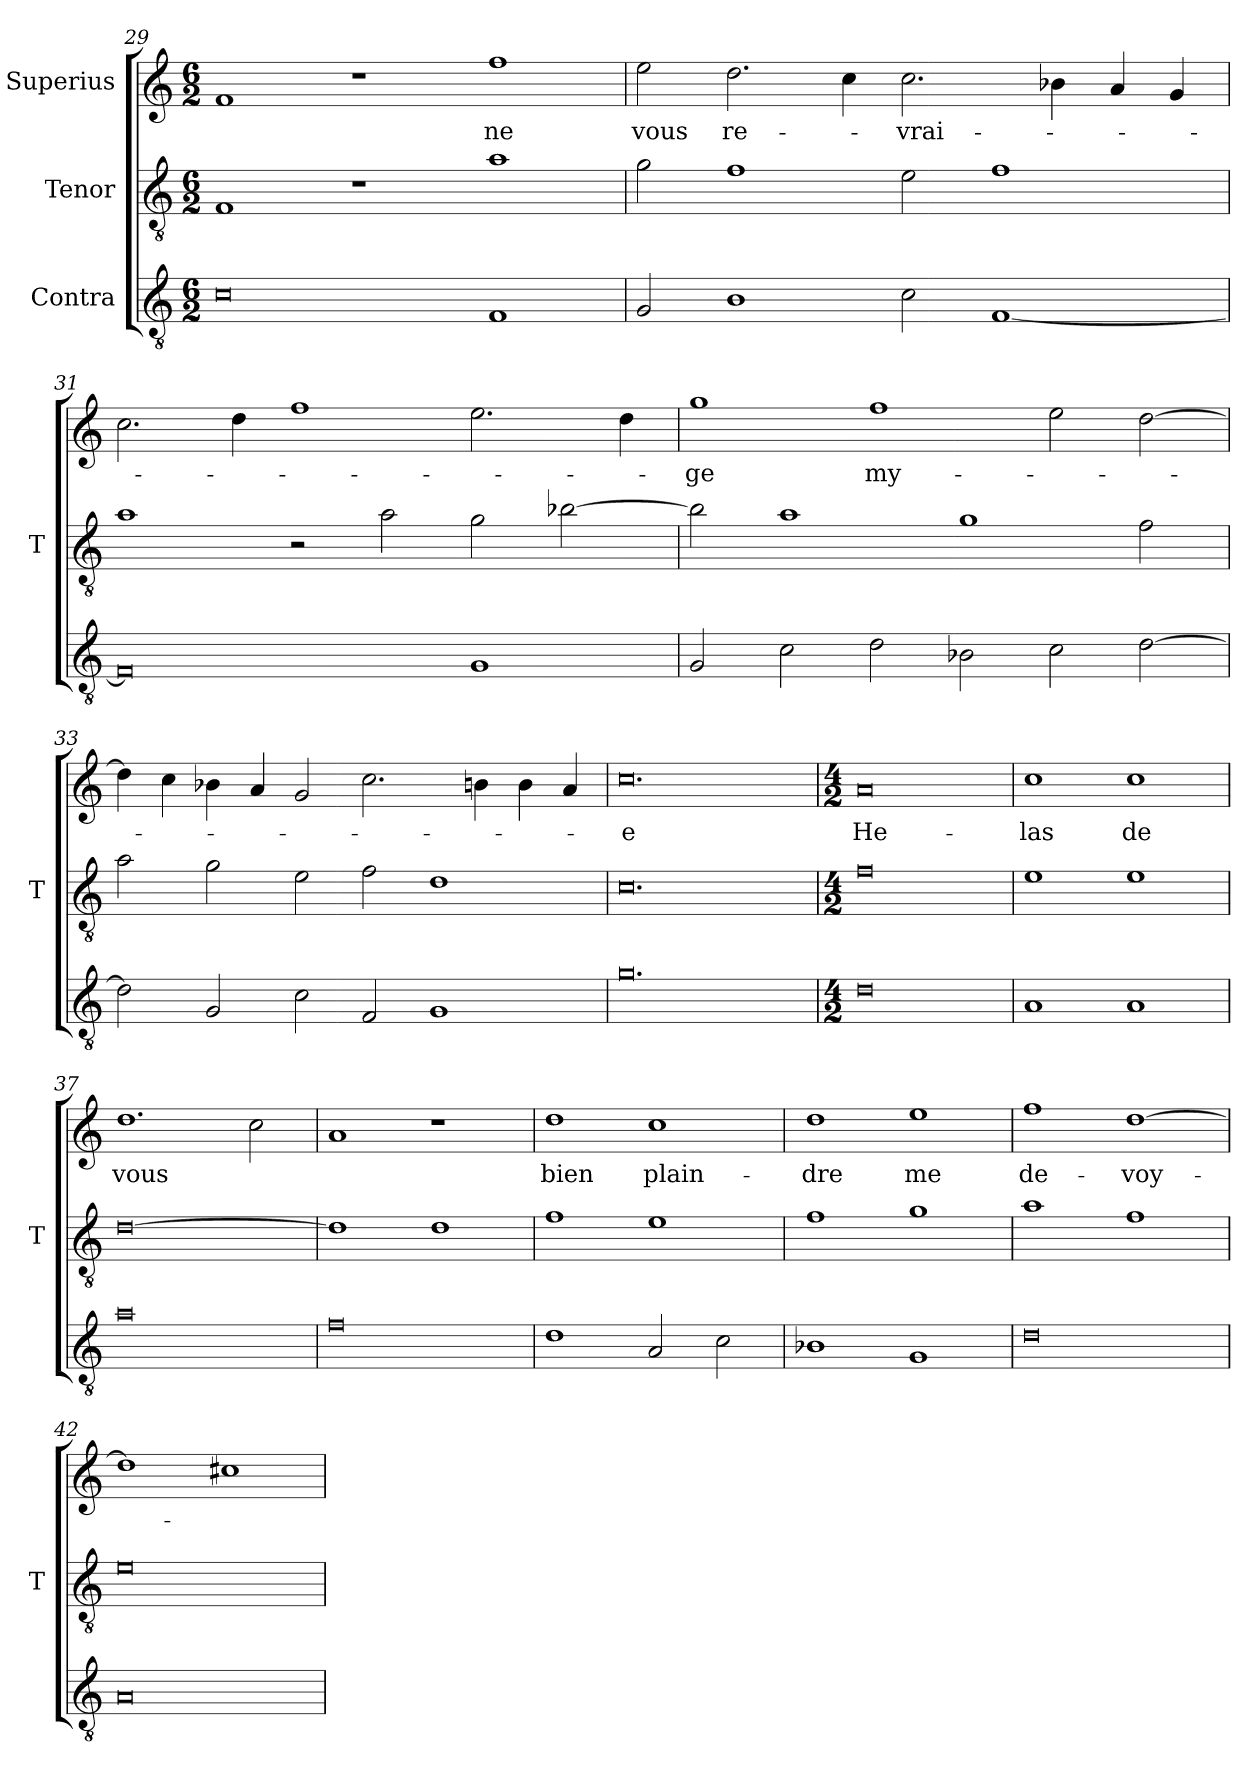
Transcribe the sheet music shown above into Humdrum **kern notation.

**kern	**kern	**kern	**text
*part3	*part2	*part1	*part1
*staff3	*staff2	*staff1	*staff1
*I"Contra	*I"Tenor	*I"Superius	*
*	*I'T	*	*
*clefGv2	*clefGv2	*clefG2	*
*M6/2	*M6/2	*M6/2	*
=29	=29	=29	=29
0c	1F	1f	.
.	1r	1r	.
1F	1a	1ff	-ne
=30	=30	=30	=30
2G	2g	2ee	-vous
1B	1f	2.dd	re-
.	.	4cc	.
2c	2e	2.cc	-vrai-
[1F	1f	.	.
.	.	4b-X	.
.	.	4a	.
.	.	4g	.
=31	=31	=31	=31
0F]	1a	2.cc	.
.	.	4dd	.
.	2r	1ff	.
.	2a	.	.
1G	2g	2.ee	.
.	[2b-X	.	.
.	.	4dd	.
=32	=32	=32	=32
2G	2b-]	1gg	-ge
2c	1a	.	.
2d	.	1ff	my-
2B-X	1g	.	.
2c	.	2ee	.
[2d	2f	[2dd	.
=33	=33	=33	=33
2d]	2a	4dd]	.
.	.	4cc	.
2G	2g	4b-X	.
.	.	4a	.
2c	2e	2g	.
2F	2f	2.cc	.
1G	1d	.	.
.	.	4b	.
.	.	4b	.
.	.	4a	.
=34	=34	=34	=34
0.g	0.c	0.cc	-e
=35	=35	=35	=35
*M4/2	*M4/2	*M4/2	*
0d	0f	0a	He-
=36	=36	=36	=36
1A	1e	1cc	-las
1A	1e	1cc	-de
=37	=37	=37	=37
0a	[0d	1.dd	-vous
.	.	2cc	.
=38	=38	=38	=38
0f	1d]	1a	.
.	1d	1r	.
=39	=39	=39	=39
1d	1f	1dd	-bien
2A	1e	1cc	plain-
2c	.	.	.
=40	=40	=40	=40
1B-X	1f	1dd	-dre
1G	1g	1ee	-me
=41	=41	=41	=41
0d	1a	1ff	de-
.	1f	[1dd	-voy-
=42	=42	=42	=42
0A	0e	1dd]	.
.	.	1cc#X	.
=	=	=	=
*-	*-	*-	*-
